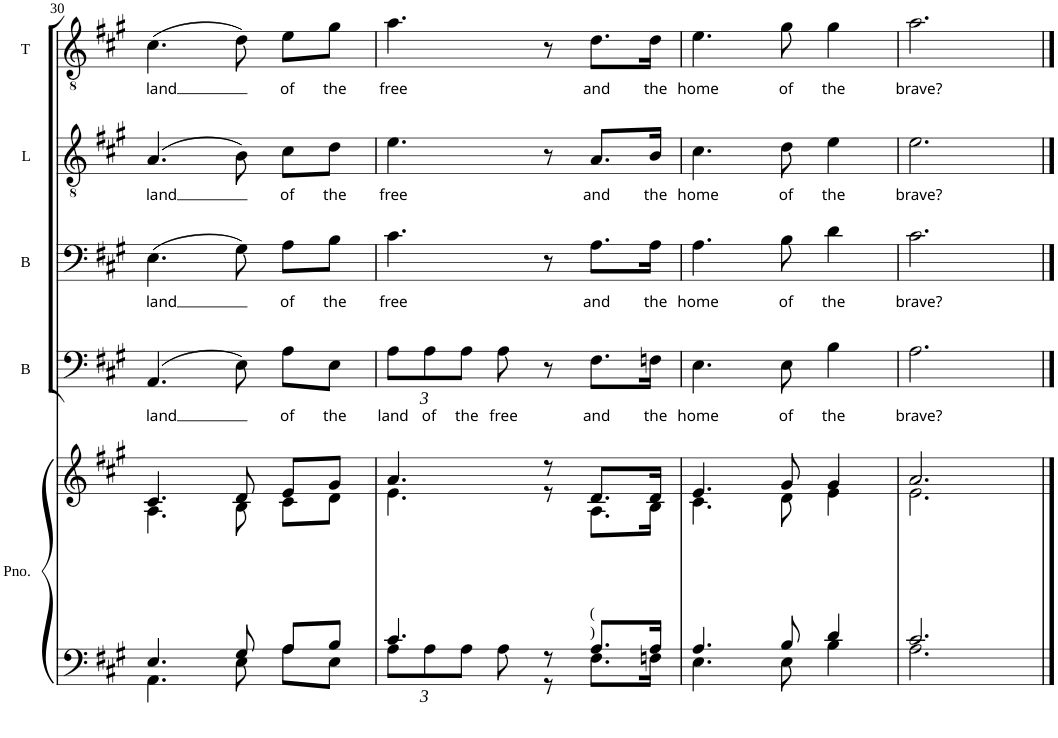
**kern	**kern	**kern	**text	**kern	**text	**kern	**text	**kern	**text
*part5	*part5	*part4	*part4	*part3	*part3	*part2	*part2	*part1	*part1
*staff6	*staff5	*staff4	*staff4	*staff3	*staff3	*staff2	*staff2	*staff1	*staff1
*I"Piano	*	*I"Bass	*	*I"Baritone	*	*I"Lead	*	*I"Tenor	*
*I'Pno.	*	*I'B	*	*I'B	*	*I'L	*	*I'T	*
!!LO:PB:g=z
*clefF4	*clefG2	*clefF4	*	*clefF4	*	*clefGv2	*	*clefGv2	*
*k[f#c#g#]	*k[f#c#g#]	*k[f#c#g#]	*	*k[f#c#g#]	*	*k[f#c#g#]	*	*k[f#c#g#]	*
*A:	*A:	*A:	*	*A:	*	*A:	*	*A:	*
*M3/4	*M3/4	*M3/4	*	*M3/4	*	*M3/4	*	*M3/4	*
=30	=30	=30	=30	=30	=30	=30	=30	=30	=30
*^	*^	*	*	*	*	*	*	*	*
!	!	!	!	!	!LO:LY:b	!	!LO:LY:b	!	!LO:LY:b	!	!LO:LY:b
4.E/	4.AA\	4.c#/	4.A\	(4.AA/	land	(4.E\	land	(4.A/	land	(4.c#\	land
8G#/	8E\	8d/	8B\	8E\)	.	8G#\)	.	8B\)	.	8d\)	.
!	!	!	!	!	!LO:LY:b	!	!LO:LY:b	!	!LO:LY:b	!	!LO:LY:b
8A/L	8A\L	8e/L	8c#\L	8A\L	of	8A\L	of	8c#\L	of	8e\L	of
!	!	!	!	!	!LO:LY:b	!	!LO:LY:b	!	!LO:LY:b	!	!LO:LY:b
8B/J	8E\J	8g#/J	8d\J	8E\J	the	8B\J	the	8d\J	the	8g#\J	the
=31	=31	=31	=31	=31	=31	=31	=31	=31	=31	=31	=31
*	*Xbrackettup	*	*	*Xbrackettup	*	*	*	*	*	*	*
!	!	!	!	!	!LO:LY:b	!	!LO:LY:b	!	!LO:LY:b	!	!LO:LY:b
4.c#/	12A\L	4.a/	4.e\	12A\L	land	4.c#\	free	4.e\	free	4.a\	free
!	!	!	!	!	!LO:LY:b	!	!	!	!	!	!
.	12A\	.	.	12A\	of	.	.	.	.	.	.
!	!	!	!	!	!LO:LY:b	!	!	!	!	!	!
.	12A\J	.	.	12A\J	the	.	.	.	.	.	.
!	!	!	!	!	!LO:LY:b	!	!	!	!	!	!
.	8A\	.	.	8A\	free	.	.	.	.	.	.
8r	8r	8r	8r	8r	.	8r	.	8r	.	8r	.
!	!	!LO:TX:b:t=(	!	!	!	!	!	!	!	!	!
!	!	!LO:TX:b:t=)	!	!	!	!	!	!	!	!	!
!	!	!	!	!	!LO:LY:b	!	!LO:LY:b	!	!LO:LY:b	!	!LO:LY:b
8.A/L	8.F#\L	8.d/L	8.A\L	8.F#\L	and	8.A\L	and	8.A/L	and	8.d\L	and
!	!	!	!	!	!LO:LY:b	!	!LO:LY:b	!	!LO:LY:b	!	!LO:LY:b
16A/Jk	16Fn\Jk	16d/Jk	16B\Jk	16Fn\Jk	the	16A\Jk	the	16B/Jk	the	16d\Jk	the
=32	=32	=32	=32	=32	=32	=32	=32	=32	=32	=32	=32
!	!	!	!	!	!LO:LY:b	!	!LO:LY:b	!	!LO:LY:b	!	!LO:LY:b
4.A/	4.E\	4.e/	4.c#\	4.E\	home	4.A\	home	4.c#\	home	4.e\	home
!	!	!	!	!	!LO:LY:b	!	!LO:LY:b	!	!LO:LY:b	!	!LO:LY:b
8B/	8E\	8g#/	8d\	8E\	of	8B\	of	8d\	of	8g#\	of
!	!	!	!	!	!LO:LY:b	!	!LO:LY:b	!	!LO:LY:b	!	!LO:LY:b
4d/	4B\	4g#/	4e\	4B\	the	4d\	the	4e\	the	4g#\	the
=33	=33	=33	=33	=33	=33	=33	=33	=33	=33	=33	=33
!	!	!	!	!	!LO:LY:b	!	!LO:LY:b	!	!LO:LY:b	!	!LO:LY:b
2.c#/	2.A\	2.a/	2.e\	2.A\	brave?	2.c#\	brave?	2.e\	brave?	2.a\	brave?
*v	*v	*	*	*	*	*	*	*	*	*	*
*	*v	*v	*	*	*	*	*	*	*	*
==	==	==	==	==	==	==	==	==	==
*-	*-	*-	*-	*-	*-	*-	*-	*-	*-
